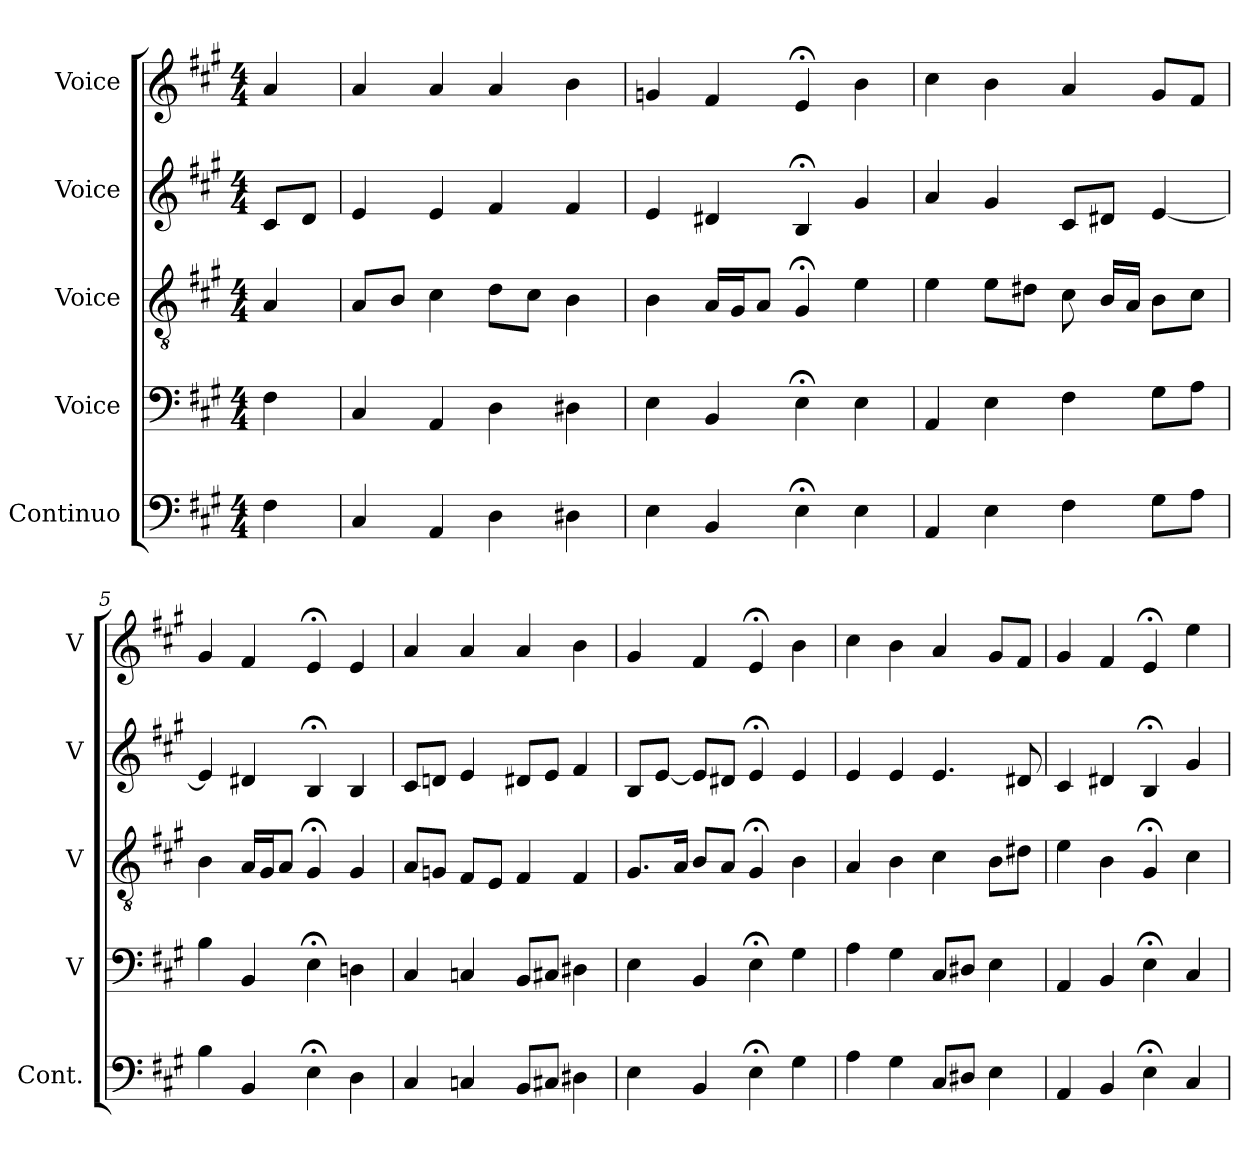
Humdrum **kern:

**kern	**kern	**kern	**kern	**kern
*part5	*part4	*part3	*part2	*part1
*staff5	*staff4	*staff3	*staff2	*staff1
*I"Continuo	*I"Voice	*I"Voice	*I"Voice	*I"Voice
*I'Cont.	*I'V	*I'V	*I'V	*I'V
*clefF4	*clefF4	*clefGv2	*clefG2	*clefG2
*k[f#c#g#]	*k[f#c#g#]	*k[f#c#g#]	*k[f#c#g#]	*k[f#c#g#]
*M4/4	*M4/4	*M4/4	*M4/4	*M4/4
=	=	=	=	=
4F#	4F#	4A	8c#L	4a
.	.	.	8dJ	.
=2	=2	=2	=2	=2
4C#	4C#	8AL	4e	4a
.	.	8BJ	.	.
4AA	4AA	4c#	4e	4a
4D	4D	8dL	4f#	4a
.	.	8c#J	.	.
4D#X	4D#X	4B	4f#	4b
=3	=3	=3	=3	=3
4E	4E	4B	4e	4gn
4BB	4BB	16ALL	4d#X	4f#
.	.	16G#J	.	.
.	.	8AJ	.	.
4E;<	4E;<	4G#;<	4B;<	4e;<
4E	4E	4e	4g#	4b
=4	=4	=4	=4	=4
4AA	4AA	4e	4a	4cc#
4E	4E	8eL	4g#	4b
.	.	8d#XJ	.	.
4F#	4F#	8c#	8c#L	4a
.	.	16BLL	8d#XJ	.
.	.	16AJJ	.	.
8G#L	8G#L	8BL	[4e	8g#L
8AJ	8AJ	8c#J	.	8f#J
=5	=5	=5	=5	=5
4B	4B	4B	4e]	4g#
4BB	4BB	16ALL	4d#X	4f#
.	.	16G#J	.	.
.	.	8AJ	.	.
4E;<	4E;<	4G#;<	4B;<	4e;<
4D	4Dn	4G#	4B	4e
=6	=6	=6	=6	=6
4C#	4C#	8AL	8c#L	4a
.	.	8GnJ	8dnJ	.
4Cn	4Cn	8F#L	4e	4a
.	.	8EJ	.	.
8BBL	8BBL	4F#	8d#XL	4a
8C#XJ	8C#XJ	.	8eJ	.
4D#X	4D#X	4F#	4f#	4b
=7	=7	=7	=7	=7
4E	4E	8.G#L	8BL	4g#
.	.	.	[8eJ	.
.	.	16AJk	.	.
4BB	4BB	8BL	8eL]	4f#
.	.	8AJ	8d#XJ	.
4E;<	4E;<	4G#;<	4e;<	4e;<
4G#	4G#	4B	4e	4b
=8	=8	=8	=8	=8
4A	4A	4A	4e	4cc#
4G#	4G#	4B	4e	4b
8C#L	8C#L	4c#	4.e	4a
8D#XJ	8D#XJ	.	.	.
4E	4E	8BL	.	8g#L
.	.	8d#XJ	8d#X	8f#J
=9	=9	=9	=9	=9
4AA	4AA	4e	4c#	4g#
4BB	4BB	4B	4d#X	4f#
4E;<	4E;<	4G#;<	4B;<	4e;<
4C#	4C#	4c#	4g#	4ee
=	=	=	=	=
*-	*-	*-	*-	*-
